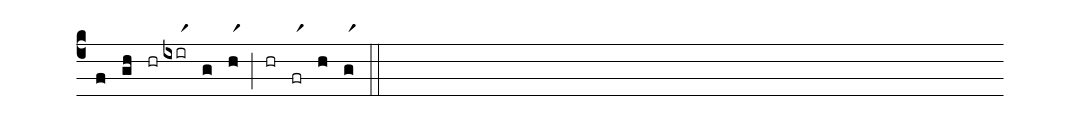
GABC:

annotation: Ig;
%%
(c4)(f)(gh)(hr)(ixirr1)(g)(hr1)(;)(hr)(frr1)(h)(gr1)(::)
